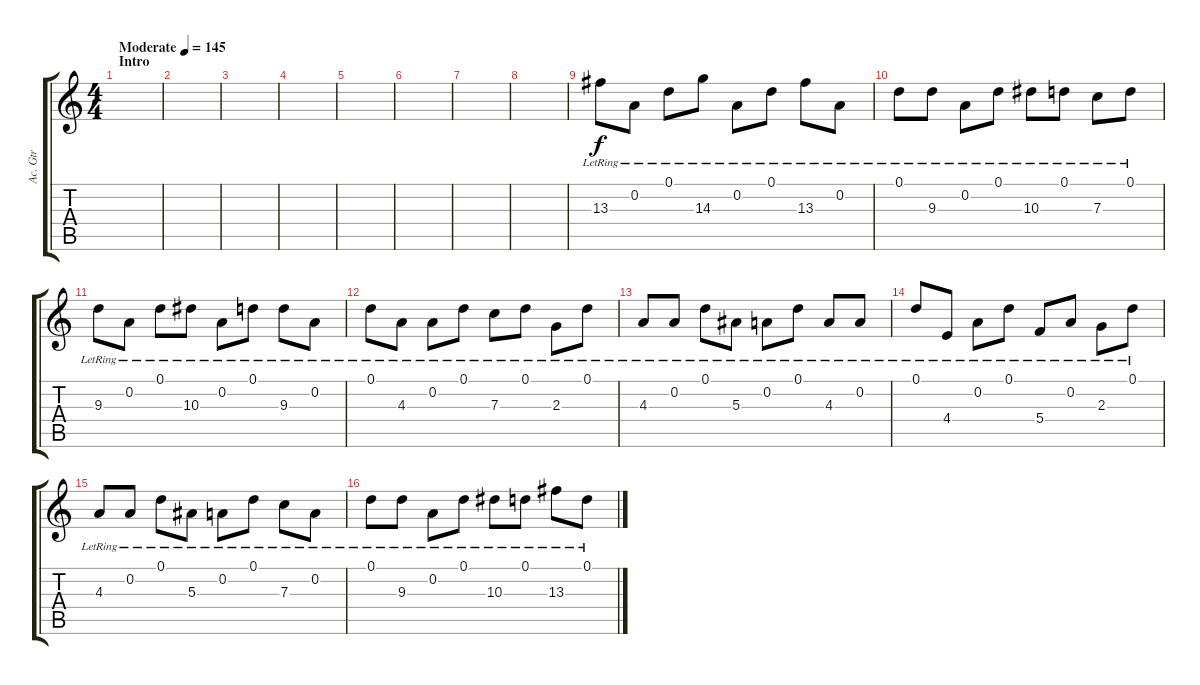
\track ("Ac. Gtr" "Ac. Gtr") {instrument electricguitarclean}
\staff {score tabs}
\tuning (D4 A3 F3 C3 G2 D2) {hide}
\ts (4 4)
\section ("" "Intro")
\tempo (145 "Moderate")
\clef g2
\ks c
|
|
|
|
|
|
|
|
13.3{lr}.8 0.2{lr}.8 0.1{lr}.8 14.3{lr}.8 0.2{lr}.8 0.1{lr}.8 13.3{lr}.8 0.2{lr}.8 |
0.1{lr}.8 9.3{lr}.8 0.2{lr}.8 0.1{lr}.8 10.3{lr}.8 0.1{lr}.8 7.3{lr}.8 0.1{lr}.8 |
9.3{lr}.8 0.2{lr}.8 0.1{lr}.8 10.3{lr}.8 0.2{lr}.8 0.1{lr}.8 9.3{lr}.8 0.2{lr}.8 |
0.1{lr}.8 4.3{lr}.8 0.2{lr}.8 0.1{lr}.8 7.3{lr}.8 0.1{lr}.8 2.3{lr}.8 0.1{lr}.8 |
4.3{lr}.8 0.2{lr}.8 0.1{lr}.8 5.3{lr}.8 0.2{lr}.8 0.1{lr}.8 4.3{lr}.8 0.2{lr}.8 |
0.1{lr}.8 4.4{lr}.8 0.2{lr}.8 0.1{lr}.8 5.4{lr}.8 0.2{lr}.8 2.3{lr}.8 0.1{lr}.8 |
4.3{lr}.8 0.2{lr}.8 0.1{lr}.8 5.3{lr}.8 0.2{lr}.8 0.1{lr}.8 7.3{lr}.8 0.2{lr}.8 |
0.1{lr}.8 9.3{lr}.8 0.2{lr}.8 0.1{lr}.8 10.3{lr}.8 0.1{lr}.8 13.3{lr}.8 0.1{lr}.8
